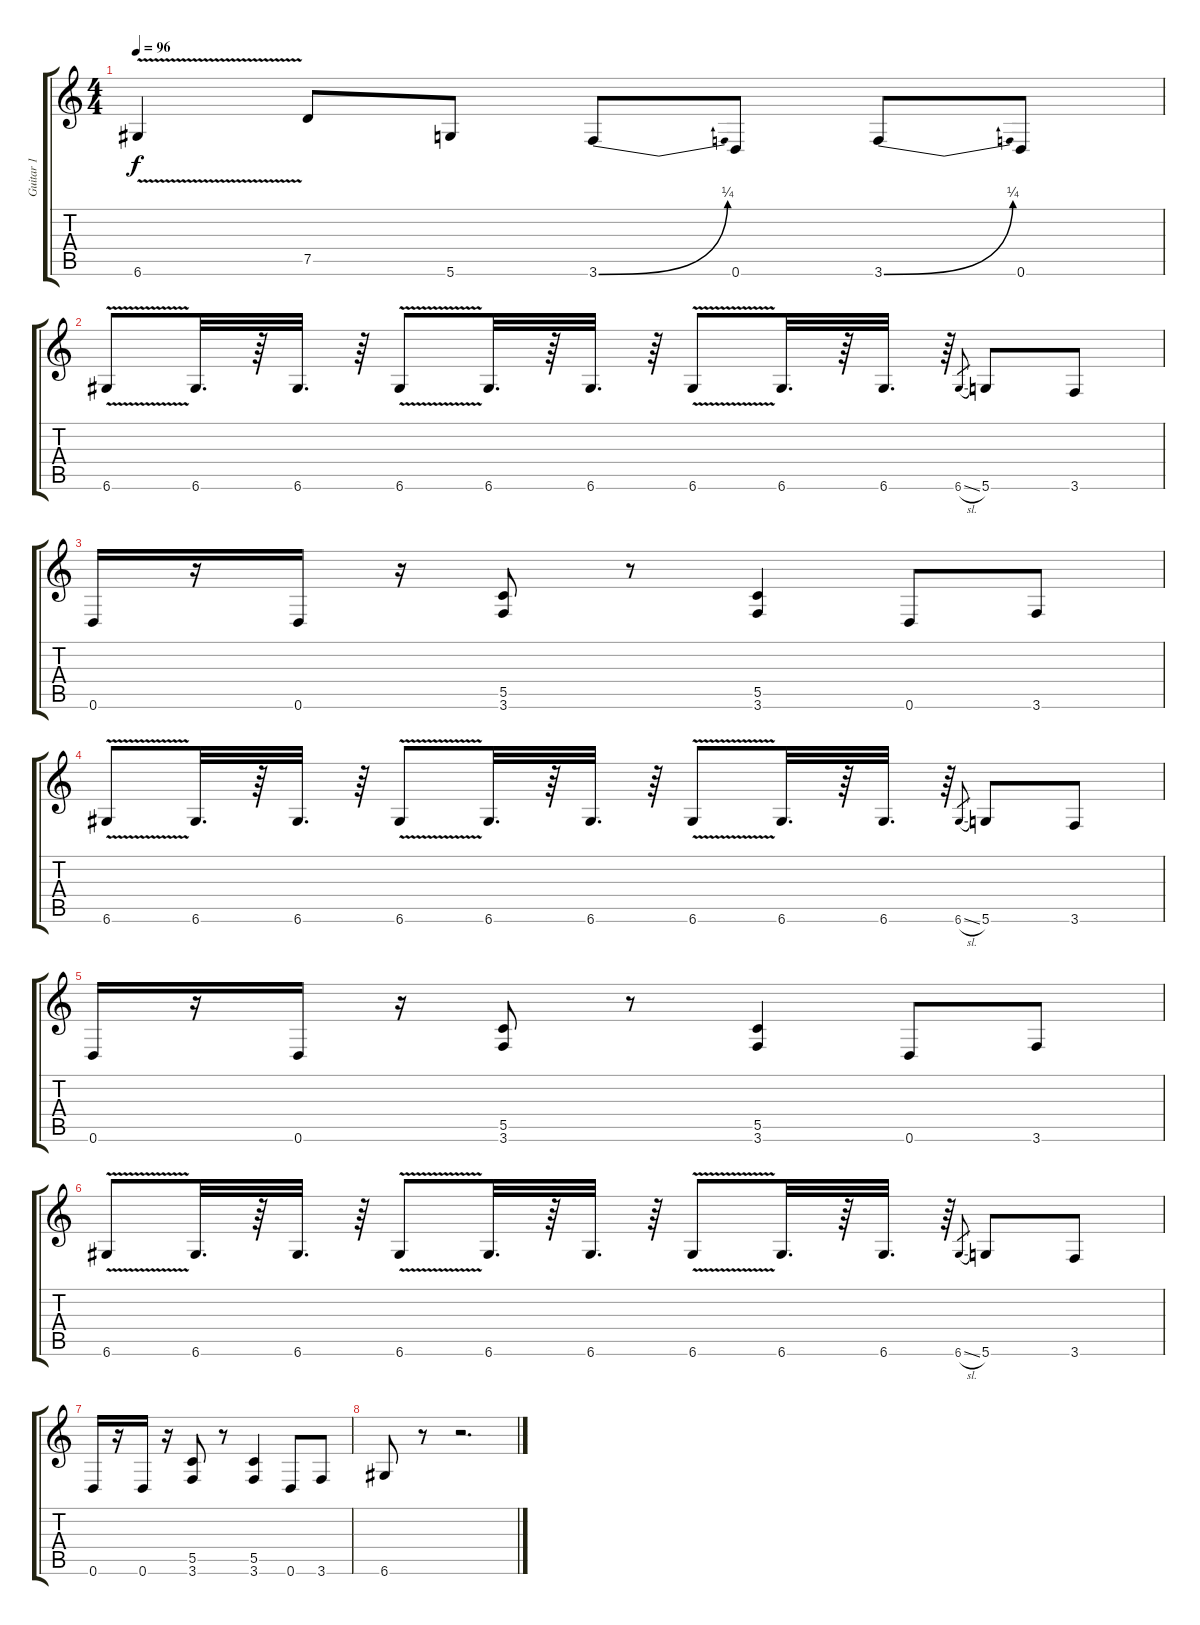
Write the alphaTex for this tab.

\track ("Guitar 1" "Guitar 1") {instrument distortionguitar}
\staff {score tabs}
\tuning (D4 A3 F3 C3 G2 D2) {hide}
\ts (4 4)
\tempo 96
\clef g2
\ks c
6.6{v t}.4{dy f} 7.5.8 5.6.8 3.6{be (bend 0 0 60 1)}.8 0.6.8 3.6{be (bend 0 0 60 1)}.8 0.6.8 |
6.6{v}.8 6.6.32{d} r.64 6.6.32{d} r.64 6.6{v}.8 6.6.32{d} r.64 6.6.32{d} r.64 6.6{v}.8 6.6.32{d} r.64 6.6.32{d} r.64 6.6{sl}.8{gr} 5.6.8 3.6.8 |
0.6.16 r.16 0.6.16 r.16 (5.5 3.6).8 r.8 (5.5 3.6).4 0.6.8 3.6.8 |
6.6{v}.8 6.6.32{d} r.64 6.6.32{d} r.64 6.6{v}.8 6.6.32{d} r.64 6.6.32{d} r.64 6.6{v}.8 6.6.32{d} r.64 6.6.32{d} r.64 6.6{sl}.8{gr} 5.6.8 3.6.8 |
0.6.16 r.16 0.6.16 r.16 (5.5 3.6).8 r.8 (5.5 3.6).4 0.6.8 3.6.8 |
6.6{v}.8 6.6.32{d} r.64 6.6.32{d} r.64 6.6{v}.8 6.6.32{d} r.64 6.6.32{d} r.64 6.6{v}.8 6.6.32{d} r.64 6.6.32{d} r.64 6.6{sl}.8{gr} 5.6.8 3.6.8 |
0.6.16 r.16 0.6.16 r.16 (5.5 3.6).8 r.8 (5.5 3.6).4 0.6.8 3.6.8 |
6.6.8 r.8 r.2{d}
